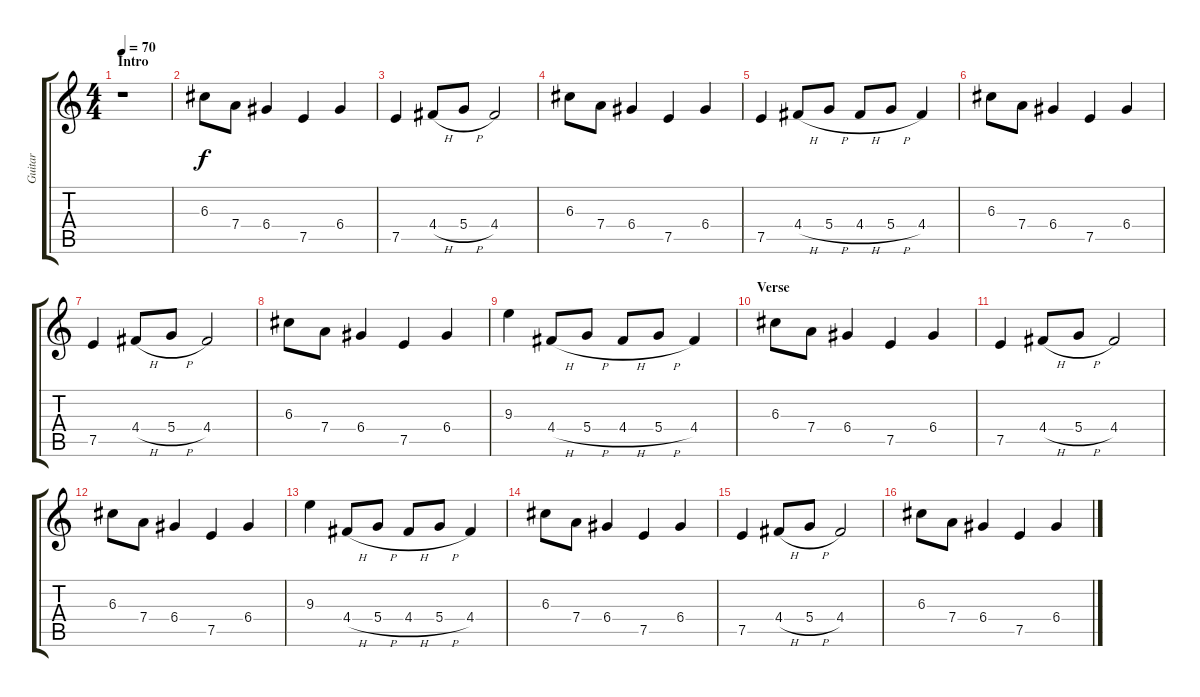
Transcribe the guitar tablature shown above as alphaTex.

\track ("Guitar" "Guitar") {instrument acousticguitarnylon}
\staff {score tabs}
\tuning (E4 B3 G3 D3 A2 E2) {hide}
\ts (4 4)
\section ("" "Intro")
\tempo 70
\clef g2
\ks c
r.1{dy f instrument acousticguitarnylon} |
6.3.8 7.4.8 6.4.4 7.5.4 6.4.4 |
7.5.4 4.4{h}.8 5.4{h}.8 4.4.2 |
6.3.8 7.4.8 6.4.4 7.5.4 6.4.4 |
7.5.4 4.4{h}.8 5.4{h}.8 4.4{h}.8 5.4{h}.8 4.4.4 |
6.3.8 7.4.8 6.4.4 7.5.4 6.4.4 |
7.5.4 4.4{h}.8 5.4{h}.8 4.4.2 |
6.3.8 7.4.8 6.4.4 7.5.4 6.4.4 |
9.3.4 4.4{h}.8 5.4{h}.8 4.4{h}.8 5.4{h}.8 4.4.4 |
\section ("" "Verse")
6.3.8 7.4.8 6.4.4 7.5.4 6.4.4 |
7.5.4 4.4{h}.8 5.4{h}.8 4.4.2 |
6.3.8 7.4.8 6.4.4 7.5.4 6.4.4 |
9.3.4 4.4{h}.8 5.4{h}.8 4.4{h}.8 5.4{h}.8 4.4.4 |
6.3.8 7.4.8 6.4.4 7.5.4 6.4.4 |
7.5.4 4.4{h}.8 5.4{h}.8 4.4.2 |
6.3.8 7.4.8 6.4.4 7.5.4 6.4.4
